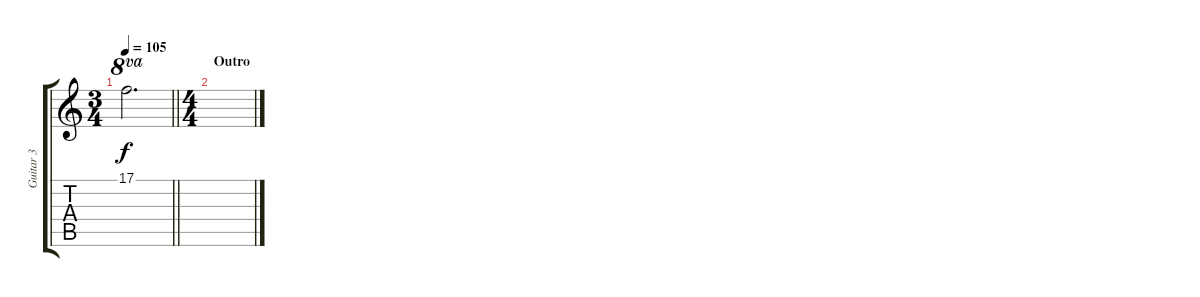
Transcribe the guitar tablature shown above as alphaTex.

\track ("Guitar 3" "Guitar 3") {instrument distortionguitar}
\staff {score tabs}
\tuning (C4 G3 Eb3 Bb2 F2 C2) {hide}
\ts (3 4)
\tempo 105
\clef g2
\barLineRight lightlight
\ks c
17.1{t}.2{d ot 8va dy f} |
\ts (4 4)
\section ("" "Outro")
